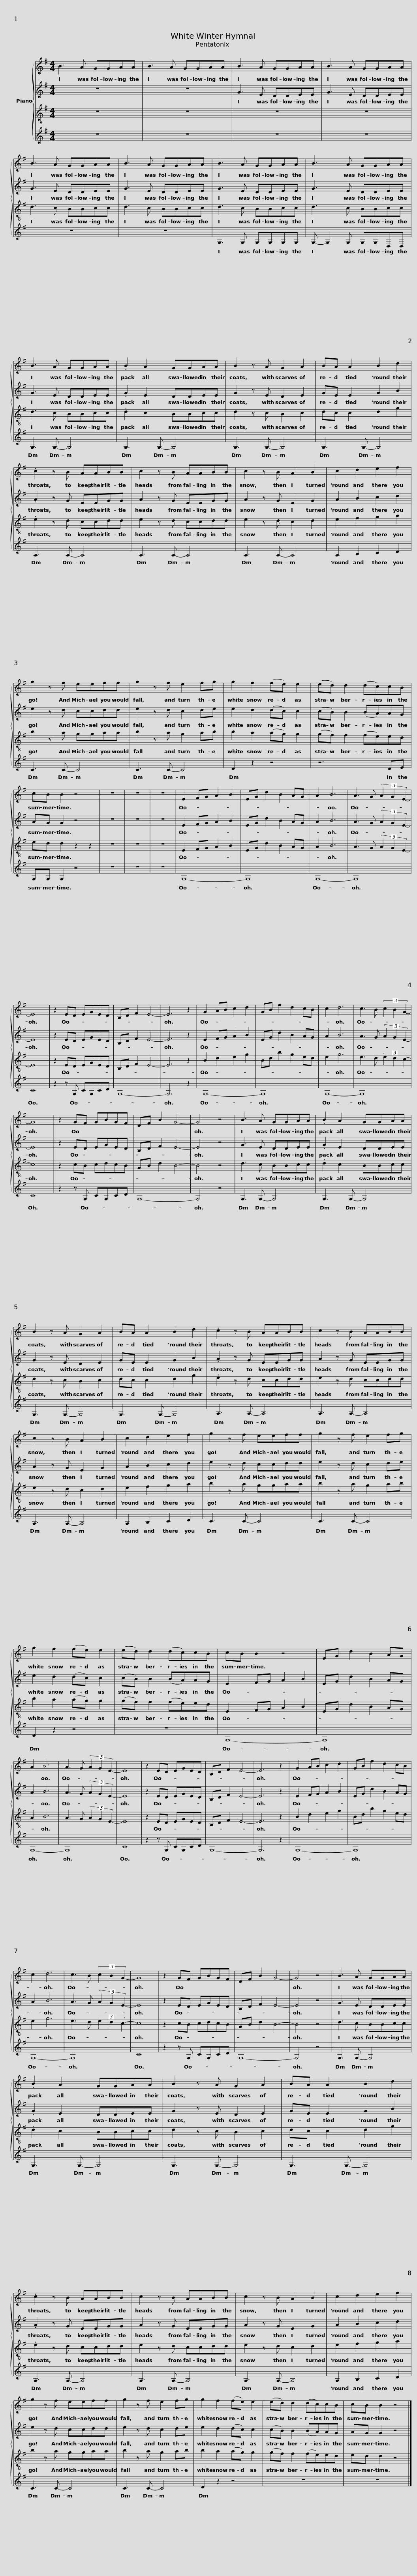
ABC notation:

X:1
%%score { 1 | 2 | 3 | 4 }
L:1/8
M:4/4
I:linebreak $
K:G
V:1 treble
V:2 treble
V:3 treble-8
V:4 treble
V:1
 B3 A GGAA | B3 A GGAA | B3 A GGAA | B3 A GGAA |$ B3 A GGAA | %5
 B3 A GGAA | B3 A GGAA | B3 A GGAA |$ B3 A GGAA | .B2 A2 GGAA | %10
 B2 z A G2 A2 | BA A2 B2 d2 |$ .c2 z B AABB | c2 z B AABB | c2 z B A2 B2 | %15
 c2 d2 e2 f2 |$ g2 z f eeff | g2 z f e2 fg | g2 f2 (fe) e2 | (ed) d2 (dc)cB |$ %20
 cB B2 z4 | z8 | z8 | z8 | E2 FG A2 B2 | %25
 EG d2 B2 AG | A2 B6 | A3 G (3A2 G2 E2- | E8 |$ z2 ED EGED | %30
 B,D F2 E4- | E6 z2 | G2 AB c2 d2 | GB f2 d2 cB | c2 d6 | %35
 c3 B (3c2 B2 G2- | G8 |$ z2 GF GBGF | DF B2 G4- | G4 z4 | %40
 B3 A GGAA | .B2 A2 GGAA |$ B2 z A G2 A2 | BA A2 B2 d2 | .c2 z B AABB | %45
 c2 z B AABB |$ c2 z B A2 B2 | c2 d2 e2 f2 | g2 z f eeff | g2 z f e2 fg |$ %50
 g2 f2 (fe) e2 | (ed) d2 (dc)cB | cB B2 z4 | EG d2 B2 AG | A2 B6 | %55
 A3 G (3A2 G2 E2- |$ E8 | z2 ED EGED | B,D F2 E4- | E6 z2 | %60
 G2 AB c2 d2 | GB f2 d2 cB | c2 d6 | c3 B (3c2 B2 G2- | G8 |$ %65
 z2 GF GBGF | DF B2 G4- | G4 z4 | B3 A GGAA | .B2 A2 GGAA |$ %70
 B2 z A G2 A2 | BA A2 B2 d2 | .c2 z B AABB | c2 z B AABB |$ c2 z B A2 B2 | %75
 c2 d2 e2 f2 | g2 z f eeff | g2 z f e2 fg |$ g2 f2 (fe) e2 | (ed) d2 (dc)cB | %80
 cB B2 z4 |] %81
V:2
 z8 | z8 | G3 E DDEE | G3 E DDEE |$ G3 E DDEE | %5
 G3 E DDEE | G3 E DDEE | G3 E DDEE |$ G3 E DDEE | .G2 E2 DDEE | %10
 G2 z E D2 E2 | GE E2 G2 B2 |$ .A2 z G EEGG | A2 z G EEGG | A2 z G E2 G2 | %15
 A2 B2 c2 d2 |$ e2 z d ccdd | e2 z d c2 de | e2 d2 (dc) c2 | (cB) B2 (BA)AG |$ %20
 AG G2 z4 | z8 | z8 | z8 | E2 FG A2 B2 | %25
 EG d2 B2 AG | A2 B6 | A3 G (3A2 G2 E2- | E8 |$ z2 ED EGED | %30
 B,D F2 E4- | E6 z2 | E2 FG A2 B2 | EG d2 B2 AG | A2 B6 | %35
 A3 G (3A2 G2 E2- | E8 |$ z2 ED EGED | B,D F2 E4- | E4 z4 | %40
 G3 E DDEE | .G2 E2 DDEE |$ G2 z E D2 E2 | GE E2 G2 B2 | .A2 z G EEGG | %45
 A2 z G EEGG |$ A2 z G E2 G2 | A2 B2 c2 d2 | e2 z d ccdd | e2 z d c2 de |$ %50
 e2 d2 (dc) c2 | (cB) B2 (BA)AG | E2 FG A2 B2 | EG d2 B2 AG | A2 B6 | %55
 A3 G (3A2 G2 E2- |$ E8 | z2 ED EGED | B,D F2 E4- | E6 z2 | %60
 E2 FG A2 B2 | EG d2 B2 AG | A2 B6 | A3 G (3A2 G2 E2- | E8 |$ %65
 z2 ED EGED | B,D F2 E4- | E4 z4 | G3 E DDEE | .G2 E2 DDEE |$ %70
 G2 z E D2 E2 | GE E2 G2 B2 | .A2 z G EEGG | A2 z G EEGG |$ A2 z G E2 G2 | %75
 A2 B2 c2 d2 | e2 z d ccdd | e2 z d c2 de |$ e2 d2 (dc) c2 | (cB) B2 (BA)AG | %80
 AG G2 z4 |] %81
V:3
 z8 | z8 | z8 | z8 |$ d3 c BBcc | %5
 d3 c BBcc | d3 c BBcc | d3 c BBcc |$ d3 c BBcc | .d2 c2 BBcc | %10
 d2 z c B2 c2 | dc c2 d2 g2 |$ .e2 z d ccdd | e2 z d ccdd | e2 z d c2 d2 | %15
 e2 f2 g2 a2 |$ b2 z a ggaa | b2 z a g2 ab | b2 a2 (ag) g2 | (gf) f2 (fe)ed |$ %20
 ed d2 z2 z2 | z8 | z8 | z8 | E2 FG A2 B2 | %25
 EG d2 B2 AG | A2 B6 | A3 G (3A2 G2 E2- | E8 |$ z2 ED EGED | %30
 B,D F2 E4- | E6 z2 | B2 d2 e2 g2 | Bd b2 g2 ed | e2 g6 | %35
 e3 d (3e2 d2 c2- | c8 |$ z2 cB cdcB | GB d2 B4- | B4 z4 | %40
 d3 c BBcc | .d2 c2 BBcc |$ d2 z c B2 c2 | dc c2 d2 g2 | .e2 z d ccdd | %45
 e2 z d ccdd |$ e2 z d c2 d2 | e2 f2 g2 a2 | b2 z a ggaa | b2 z a g2 ab |$ %50
 b2 a2 (ag) g2 | (gf) f2 (fe)ed | E2 FG A2 B2 | EG d2 B2 AG | A2 B6 | %55
 A3 G (3A2 G2 E2- |$ E8 | z2 ED EGED | B,D F2 E4- | E6 z2 | %60
 B2 d2 e2 g2 | Bd b2 g2 ed | e2 g6 | e3 d (3e2 d2 c2- | c8 |$ %65
 z2 cB cdcB | GB d2 B4- | B4 z4 | d3 c BBcc | .d2 c2 BBcc |$ %70
 d2 z c B2 c2 | dc c2 d2 g2 | .e2 z d ccdd | e2 z d ccdd |$ e2 z d c2 d2 | %75
 e2 f2 g2 a2 | b2 z a ggaa | b2 z a g2 ab |$ b2 a2 (ag) g2 | (gf) f2 (fe)ed | %80
 ed d2 z4 |] %81
V:4
 z8 | z8 | z8 | z8 |$ z8 | %5
 z8 | G,3 G, G,G,G,G, | G,- G,2 G, G,G,D,D, |$ G,3 G,- G,4 | G,3 G,- G,4 | %10
 G,3 G,- G,4 | G,3 G,- G,4 |$ A,3 A,- A,4 | A,3 A,- A,4 | A,3 A,- A,4 | %15
 A,2 B,2 C2 D2 |$ C3 C- C4 | C3 C- C4 | D2 z2 z4 | z6 DE |$ %20
 G,G, G,2 z4 | z8 | z8 | z8 | G,8- | %25
 G,8 | G,8- | G,8 | C8 |$ z2 z G, CG,CD | %30
 G,8- | G,6 z2 | G,8- | G,8 | G,8- | %35
 G,8 | C8 |$ z2 z G, CG,CD | G,8- | G,4 z4 | %40
 G,3 G,- G,4 | G,3 G,- G,4 |$ G,3 G,- G,4 | G,3 G,- G,4 | A,3 A,- A,4 | %45
 A,3 A,- A,4 |$ A,3 A,- A,4 | A,2 B,2 C2 D2 | C3 C- C4 | C3 C- C4 |$ %50
 D2 z2 z4 | z8 | G,8- | G,8 | G,8- | %55
 G,8 |$ C8 | z2 z G, CG,CD | G,8- | G,6 z2 | %60
 G,8- | G,8 | G,8- | G,8 | C8 |$ %65
 z2 z G, CG,CD | G,8- | G,4 z4 | G,3 G,- G,4 | G,3 G,- G,4 |$ %70
 G,3 G,- G,4 | G,3 G,- G,4 | A,3 A,- A,4 | A,3 A,- A,4 |$ A,3 A,- A,4 | %75
 A,2 B,2 C2 D2 | C3 C- C4 | C3 C- C4 |$ D2 z2 z4 | z8 | %80
 z8 |] %81
